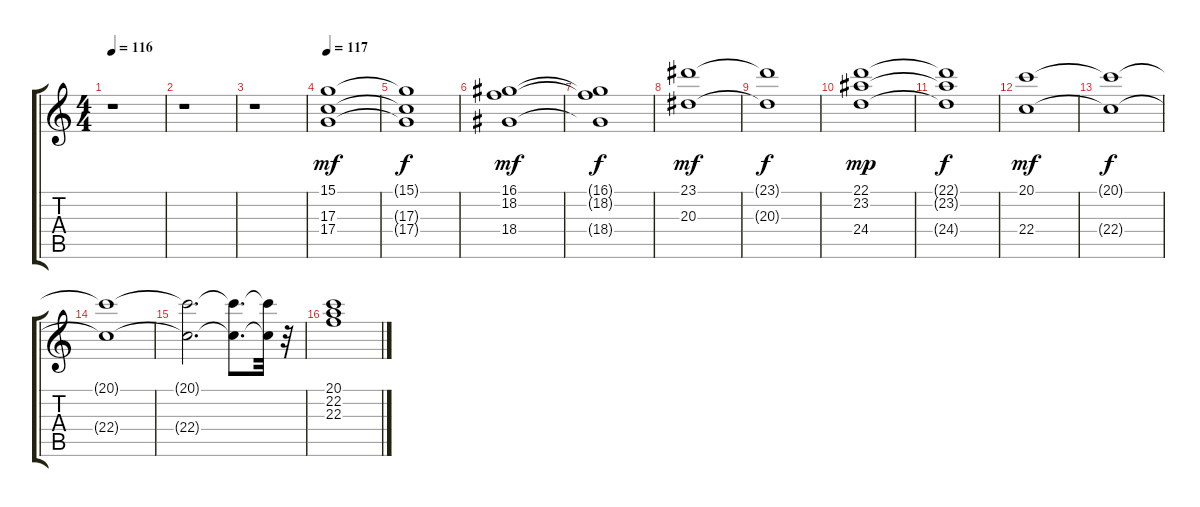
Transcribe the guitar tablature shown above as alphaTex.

\track "" {instrument stringensemble1}
\staff {score tabs}
\tuning (E4 B3 G3 D3 A2 E2) {hide}
\ts (4 4)
\tempo 116
\clef g2
\ks c
r.1{dy mf} |
r.1 |
r.1 |
\tempo 117
(15.1 17.3 17.4).1 |
(15.1{t} 17.3{t} 17.4{t}).1{dy f} |
(16.1 18.2 18.4).1{dy mf} |
(16.1{t} 18.2{t} 18.4{t}).1{dy f} |
(23.1 20.3).1{dy mf} |
(23.1{t} 20.3{t}).1{dy f} |
(22.1 23.2 24.4).1{dy mp} |
(22.1{t} 23.2{t} 24.4{t}).1{dy f} |
(20.1 22.4).1{dy mf} |
(20.1{t} 22.4{t}).1{dy f} |
(20.1{t} 22.4{t}).1 |
(20.1{t} 22.4{t}).2{d} (20.1{t} 22.4{t}).8{d} (20.1{t} 22.4{t}).32 r.32 |
(20.1 22.2 22.3).1
